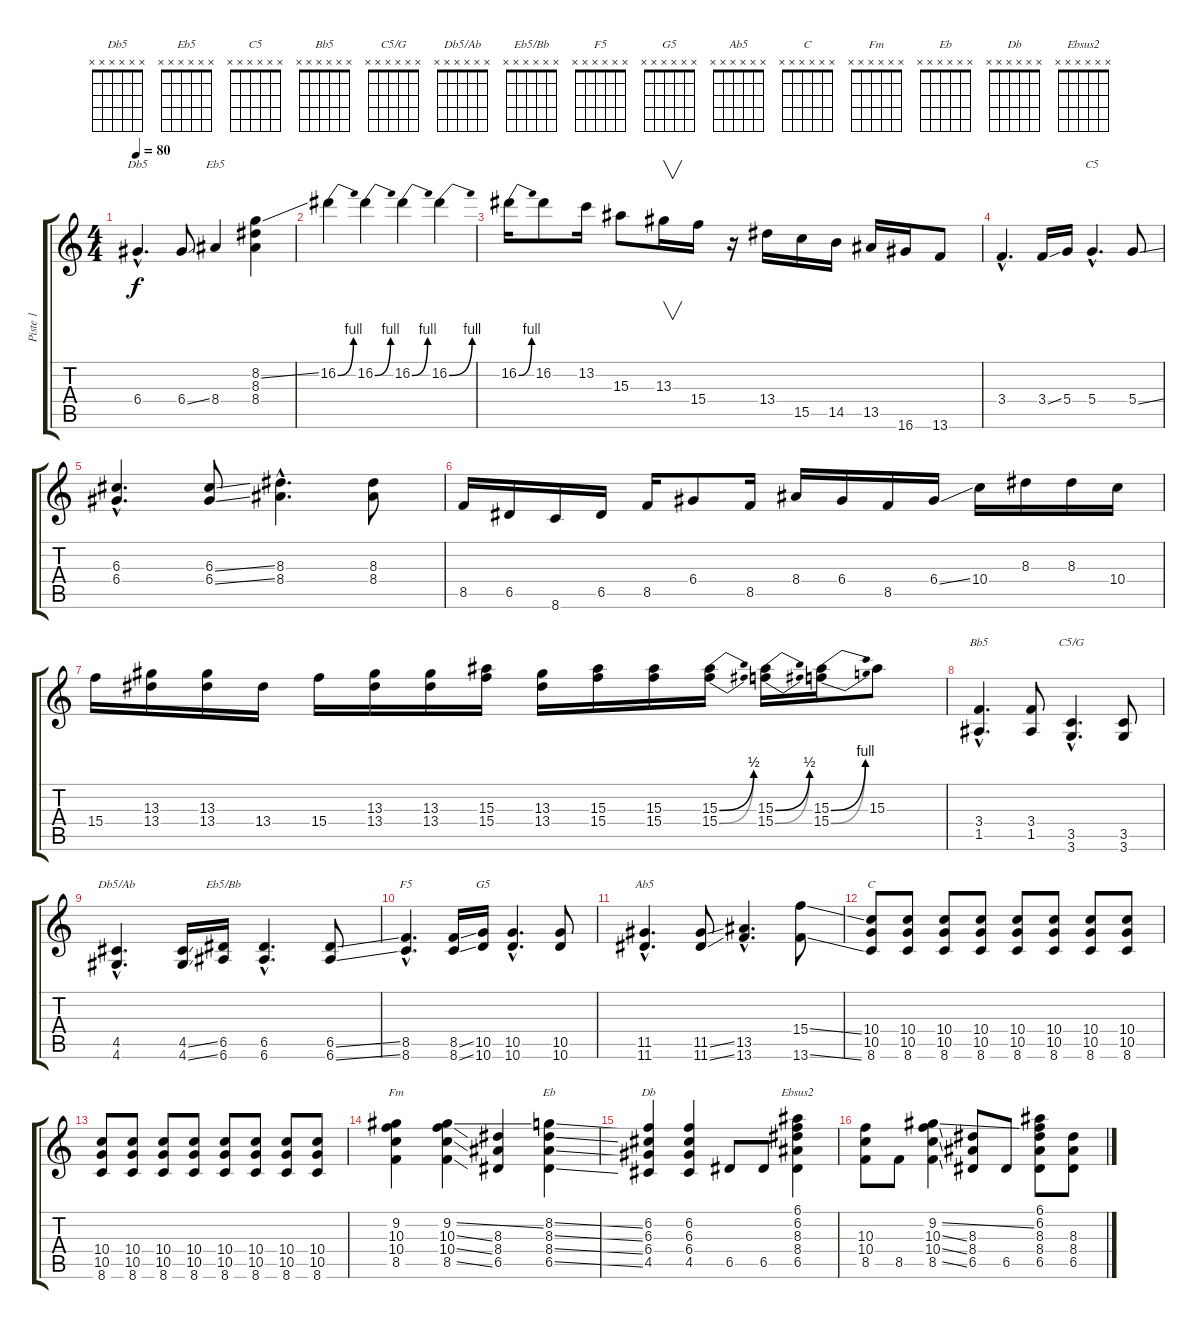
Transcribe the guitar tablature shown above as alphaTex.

\track ("Piste 1" "Piste 1") {instrument electricguitarjazz}
\staff {score tabs}
\tuning (E4 B3 G3 D3 A2 E2) {hide}
\chord ("Db5" x x x x x x) {firstfret 0}
\chord ("Eb5" x x x x x x) {firstfret 0}
\chord ("C5" x x x x x x) {firstfret 0}
\chord ("Bb5" x x x x x x) {firstfret 0}
\chord ("C5/G" x x x x x x) {firstfret 0}
\chord ("Db5/Ab" x x x x x x) {firstfret 0}
\chord ("Eb5/Bb" x x x x x x) {firstfret 0}
\chord ("F5" x x x x x x) {firstfret 0}
\chord ("G5" x x x x x x) {firstfret 0}
\chord ("Ab5" x x x x x x) {firstfret 0}
\chord ("C" x x x x x x) {firstfret 0}
\chord ("Fm" x x x x x x) {firstfret 0}
\chord ("Eb" x x x x x x) {firstfret 0}
\chord ("Db" x x x x x x) {firstfret 0}
\chord ("Ebsus2" x x x x x x) {firstfret 0}
\ts (4 4)
\tempo 80
\clef g2
\ks c
6.4{hac}.4{d ch "Db5" dy f} 6.4{ss}.8 8.4.4{ch "Eb5"} (8.2{ss} 8.3 8.4).4 |
16.2{be (bend 0 0 60 4)}.4 16.2{be (bend 0 0 60 4)}.4 16.2{be (bend 0 0 60 4)}.4 16.2{be (bend 0 0 60 4)}.4 |
16.2{be (bend 0 0 60 4)}.16 16.2.8 13.2.16 15.3.8 13.3.16{v} 15.4.16 r.16 13.4.16 15.5.16 14.5.16 13.5.16 16.6.16 13.6.8 |
3.4{hac}.4{d} 3.4{ss}.16 5.4.16 5.4{hac}.4{d ch "C5"} 5.4{ss}.8 |
(6.3{hac} 6.4{hac}).4{d} (6.3{ss} 6.4{ss}).8 (8.3{hac} 8.4{hac}).4{d} (8.3 8.4).8 |
8.5.16 6.5.16 8.6.16 6.5.16 8.5.16 6.4.8 8.5.16 8.4.16 6.4.16 8.5.16 6.4{ss}.16 10.4.16 8.3.16 8.3.16 10.4.16 |
15.4.16 (13.3 13.4).16 (13.3 13.4).16 13.4.16 15.4.16 (13.3 13.4).16 (13.3 13.4).16 (15.3 15.4).16 (13.3 13.4).16 (15.3 15.4).16 (15.3 15.4).16 (15.3{be (bend 0 0 60 2)} 15.4{be (bend 0 0 60 2)}).16 (15.3{be (bend 0 0 60 2)} 15.4{be (bend 0 0 60 2)}).16 (15.3{be (bend 0 0 60 4)} 15.4{be (bend 0 0 60 4)}).16 15.3.8 |
(3.4{hac} 1.5{hac}).4{d ch "Bb5"} (3.4 1.5).8 (3.5{hac} 3.6{hac}).4{d ch "C5/G"} (3.5 3.6).8 |
(4.5{hac} 4.6{hac}).4{d ch "Db5/Ab"} (4.5{ss} 4.6{ss}).16 (6.5 6.6).16{ch "Eb5/Bb"} (6.5{hac} 6.6{hac}).4{d} (6.5{ss} 6.6{ss}).8 |
(8.5{hac} 8.6{hac}).4{d ch "F5"} (8.5{ss} 8.6{ss}).16 (10.5 10.6).16{ch "G5"} (10.5{hac} 10.6{hac}).4{d} (10.5 10.6).8 |
(11.5{hac} 11.6{hac}).4{d ch "Ab5"} (11.5{ss} 11.6{ss}).8 (13.5{hac} 13.6{hac}).4{d} (15.4{ss} 13.6{ss}).8 |
(10.4 10.5 8.6).8{ch "C"} (10.4 10.5 8.6).8 (10.4 10.5 8.6).8 (10.4 10.5 8.6).8 (10.4 10.5 8.6).8 (10.4 10.5 8.6).8 (10.4 10.5 8.6).8 (10.4 10.5 8.6).8 |
(10.4 10.5 8.6).8 (10.4 10.5 8.6).8 (10.4 10.5 8.6).8 (10.4 10.5 8.6).8 (10.4 10.5 8.6).8 (10.4 10.5 8.6).8 (10.4 10.5 8.6).8 (10.4 10.5 8.6).8 |
(9.2 10.3 10.4 8.5).4{ch "Fm"} (9.2{ss} 10.3{ss} 10.4{ss} 8.5{ss}).4 (8.3 8.4 6.5).4 (8.2{ss} 8.3{ss} 8.4{ss} 6.5{ss}).4{ch "Eb"} |
(6.2 6.3 6.4 4.5).4{ch "Db"} (6.2 6.3 6.4 4.5).4 6.5.8 6.5.8 (6.1 6.2 8.3 8.4 6.5).4{ch "Ebsus2"} |
(10.3 10.4 8.5).8 8.5.8 (9.2{ss} 10.3{ss} 10.4{ss} 8.5{ss}).4 (8.3 8.4 6.5).8 6.5.8 (6.1 6.2 8.3 8.4 6.5).8 (8.3{ss} 8.4{ss} 6.5{ss}).8
